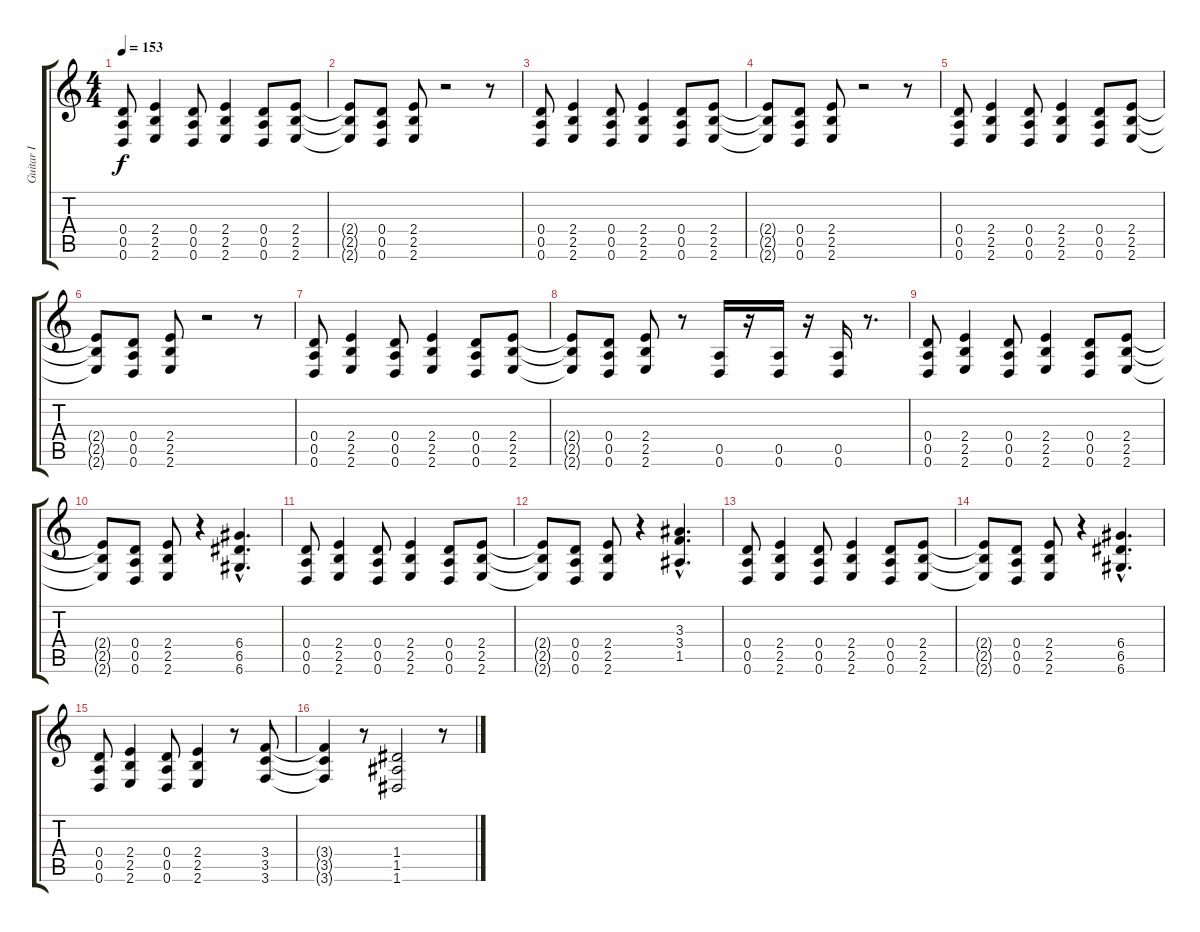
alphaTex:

\track ("Guitar I" "Guitar I") {instrument overdrivenguitar}
\staff {score tabs}
\tuning (E4 B3 G3 D3 A2 D2) {hide}
\ts (4 4)
\tempo 153
\clef g2
\ks c
(0.4 0.5 0.6).8{dy f} (2.4 2.5 2.6).4 (0.4 0.5 0.6).8 (2.4 2.5 2.6).4 (0.4 0.5 0.6).8 (2.4 2.5 2.6).8 |
(2.4{t} 2.5{t} 2.6{t}).8 (0.4 0.5 0.6).8 (2.4 2.5 2.6).8 r.2 r.8 |
(0.4 0.5 0.6).8 (2.4 2.5 2.6).4 (0.4 0.5 0.6).8 (2.4 2.5 2.6).4 (0.4 0.5 0.6).8 (2.4 2.5 2.6).8 |
(2.4{t} 2.5{t} 2.6{t}).8 (0.4 0.5 0.6).8 (2.4 2.5 2.6).8 r.2 r.8 |
(0.4 0.5 0.6).8 (2.4 2.5 2.6).4 (0.4 0.5 0.6).8 (2.4 2.5 2.6).4 (0.4 0.5 0.6).8 (2.4 2.5 2.6).8 |
(2.4{t} 2.5{t} 2.6{t}).8 (0.4 0.5 0.6).8 (2.4 2.5 2.6).8 r.2 r.8 |
(0.4 0.5 0.6).8 (2.4 2.5 2.6).4 (0.4 0.5 0.6).8 (2.4 2.5 2.6).4 (0.4 0.5 0.6).8 (2.4 2.5 2.6).8 |
(2.4{t} 2.5{t} 2.6{t}).8 (0.4 0.5 0.6).8 (2.4 2.5 2.6).8 r.8 (0.5 0.6).16 r.16 (0.5 0.6).16 r.16 (0.5 0.6).16 r.8{d} |
(0.4 0.5 0.6).8 (2.4 2.5 2.6).4 (0.4 0.5 0.6).8 (2.4 2.5 2.6).4 (0.4 0.5 0.6).8 (2.4 2.5 2.6).8 |
(2.4{t} 2.5{t} 2.6{t}).8 (0.4 0.5 0.6).8 (2.4 2.5 2.6).8 r.4 (6.4{hac} 6.5{hac} 6.6{hac}).4{d} |
(0.4 0.5 0.6).8 (2.4 2.5 2.6).4 (0.4 0.5 0.6).8 (2.4 2.5 2.6).4 (0.4 0.5 0.6).8 (2.4 2.5 2.6).8 |
(2.4{t} 2.5{t} 2.6{t}).8 (0.4 0.5 0.6).8 (2.4 2.5 2.6).8 r.4 (3.3{hac} 3.4{hac} 1.5{hac}).4{d} |
(0.4 0.5 0.6).8 (2.4 2.5 2.6).4 (0.4 0.5 0.6).8 (2.4 2.5 2.6).4 (0.4 0.5 0.6).8 (2.4 2.5 2.6).8 |
(2.4{t} 2.5{t} 2.6{t}).8 (0.4 0.5 0.6).8 (2.4 2.5 2.6).8 r.4 (6.4{hac} 6.5{hac} 6.6{hac}).4{d} |
(0.4 0.5 0.6).8 (2.4 2.5 2.6).4 (0.4 0.5 0.6).8 (2.4 2.5 2.6).4 r.8 (3.4 3.5 3.6).8 |
(3.4{t} 3.5{t} 3.6{t}).4 r.8 (1.4 1.5 1.6).2 r.8
